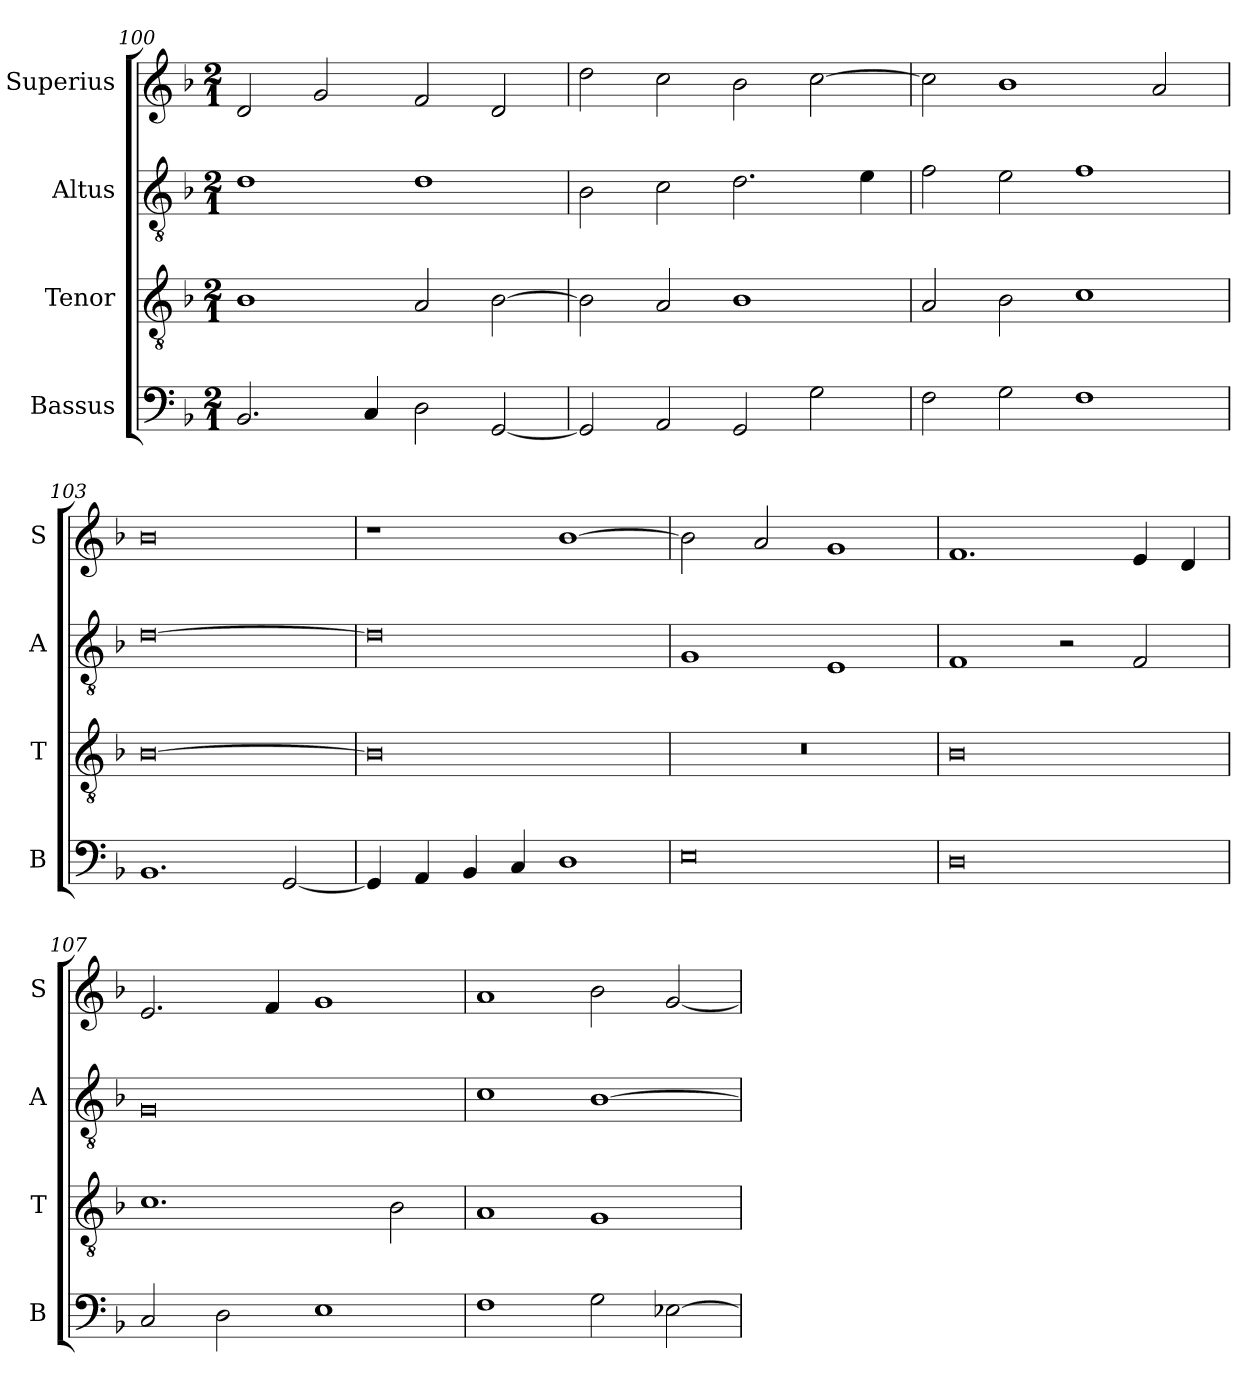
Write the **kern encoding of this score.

**kern	**kern	**kern	**kern
*part4	*part3	*part2	*part1
*staff4	*staff3	*staff2	*staff1
*I"Bassus	*I"Tenor	*I"Altus	*I"Superius
*I'B	*I'T	*I'A	*I'S
*clefF4	*clefGv2	*clefGv2	*clefG2
*k[b-]	*k[b-]	*k[b-]	*k[b-]
*M2/1	*M2/1	*M2/1	*M2/1
=100	=100	=100	=100
2.BB-/	1B-	1d	2d/
.	.	.	2g/
4C/	.	.	.
2D\	2A/	1d	2f/
[2GG/	[2B-\	.	2d/
=101	=101	=101	=101
2GG/]	2B-\]	2B-\	2dd\
2AA/	2A/	2c\	2cc\
2GG/	1B-	2.d\	2b-\
2G\	.	.	[2cc\
.	.	4e\	.
=102	=102	=102	=102
2F\	2A/	2f\	2cc\]
2G\	2B-\	2e\	1b-
1F	1c	1f	.
.	.	.	2a/
=103	=103	=103	=103
1.BB-	[0B-	[0d	0b-
[2GG/	.	.	.
=104	=104	=104	=104
4GG/]	0B-]	0d]	1r
4AA/	.	.	.
4BB-/	.	.	.
4C/	.	.	.
1D	.	.	[1b-
=105	=105	=105	=105
0E	0r	1G	2b-\]
.	.	.	2a/
.	.	1E	1g
=106	=106	=106	=106
0D	0B-	1F	1.f
.	.	2r	.
.	.	2F/	4e/
.	.	.	4d/
=107	=107	=107	=107
2C/	1.c	0G	2.e/
2D\	.	.	.
.	.	.	4f/
1E	.	.	1g
.	2B-\	.	.
=108	=108	=108	=108
1F	1A	1c	1a
2G\	1G	[1B-	2b-\
[2E-X\	.	.	[2g/
=	=	=	=
*-	*-	*-	*-
